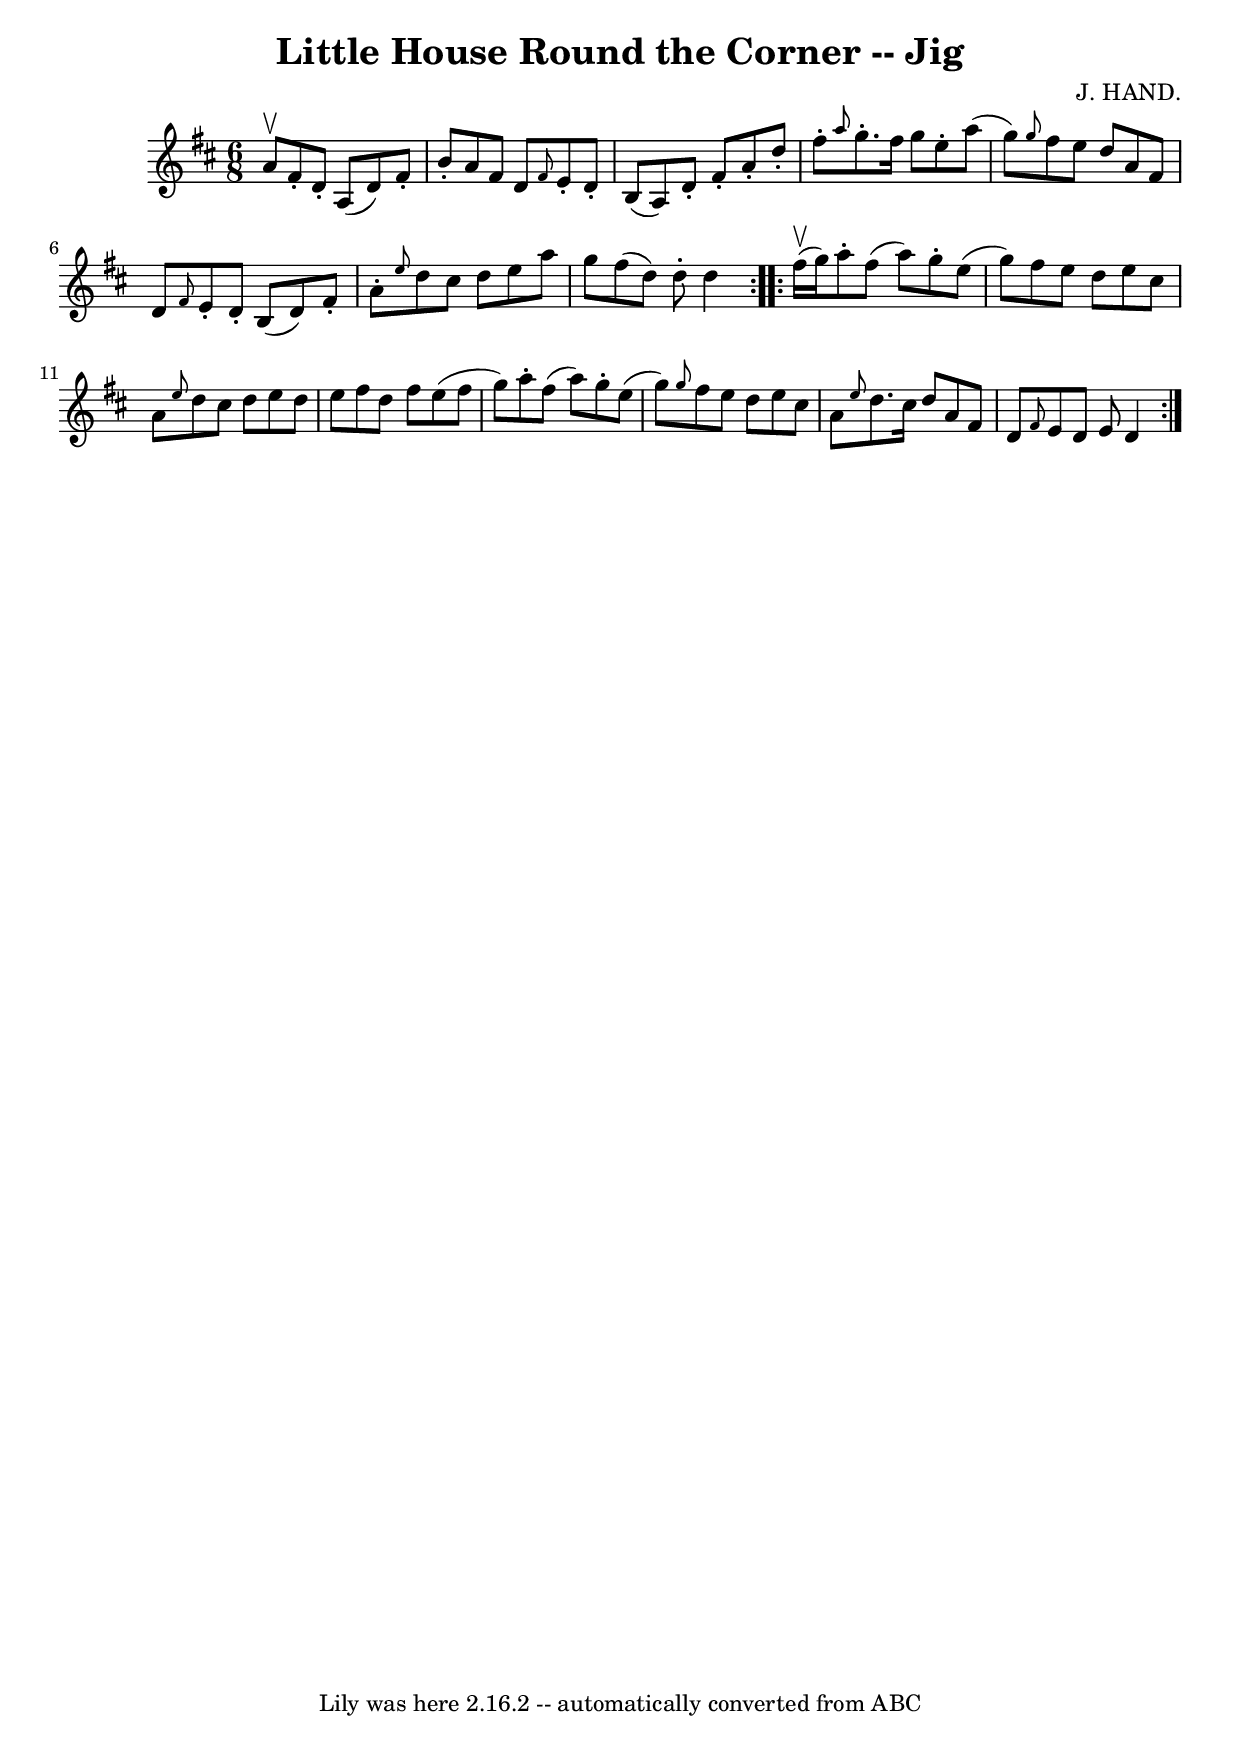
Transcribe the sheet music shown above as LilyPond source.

\version "2.16.2"
\include "Mammoth.ily"
\header {
  %% book = "Ryan's Mammoth Collection"
  composer = "J. HAND."
  crossRefNumber = "1"
  footnotes = "\\\\457"
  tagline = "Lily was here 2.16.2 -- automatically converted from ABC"
  title = "Little House Round the Corner -- Jig"

}
voicedefault =  {



  \repeat volta 2 {

    \time 6/8 
    \key d \major
    a'8^\upbow |
    fis'8-. d'8-. a8 (
    d'8) fis'8-. b'8-.   |
    a'8 fis'8 d'8  \grace { fis'8 
			    
			  } e'8-. d'8-. b8 (|
    a8) d'8-. fis'8-. a'8-.   
    d''8-. fis''8-.   |
    \grace { a''8  
	   } g''8.-. fis''16 g''8 
    e''8-. a''8 (g''8)   |
    \grace { g''8  
	   } fis''8    
    e''8 d''8 a'8 fis'8 d'8    |
    \grace { fis'8  
	   } e'8-.   
    d'8-. b8 (d'8) fis'8-. a'8-.   |
    \grace { e''8  
	   }   
    d''8 cis''8 d''8 e''8 a''8 g''8    |
    fis''8 (d''8-) d''8-. d''4    
  }     
  \repeat volta 2 {
    fis''16^\upbow(g''16) 
    |
    a''8-. fis''8 (a''8) g''8-. e''8 (g''8)   
    |
    fis''8 e''8 d''8 e''8 cis''8 a'8    |
    
    \grace { e''8  
	   } d''8 cis''8 d''8 e''8 d''8 e''8    
    |
    fis''8 d''8 fis''8 e''8 (fis''8 g''8)   |
    
    a''8-. fis''8 (a''8) g''8-. e''8 (g''8)   |
    
    \grace { g''8  
	   } fis''8 e''8 d''8 e''8 cis''8 a'8    
    |
    \grace { e''8  
	   } d''8. cis''16 d''8 a'8 fis'8 d'8  
    |
    \grace { fis'8  
	   } e'8 d'8 e'8 d'4    
  }   

}

\score{
  <<

    \context Staff="default"
    {
      \voicedefault 
      
    }

  >>
  \layout {
    
  }
  \midi {
  }

}
